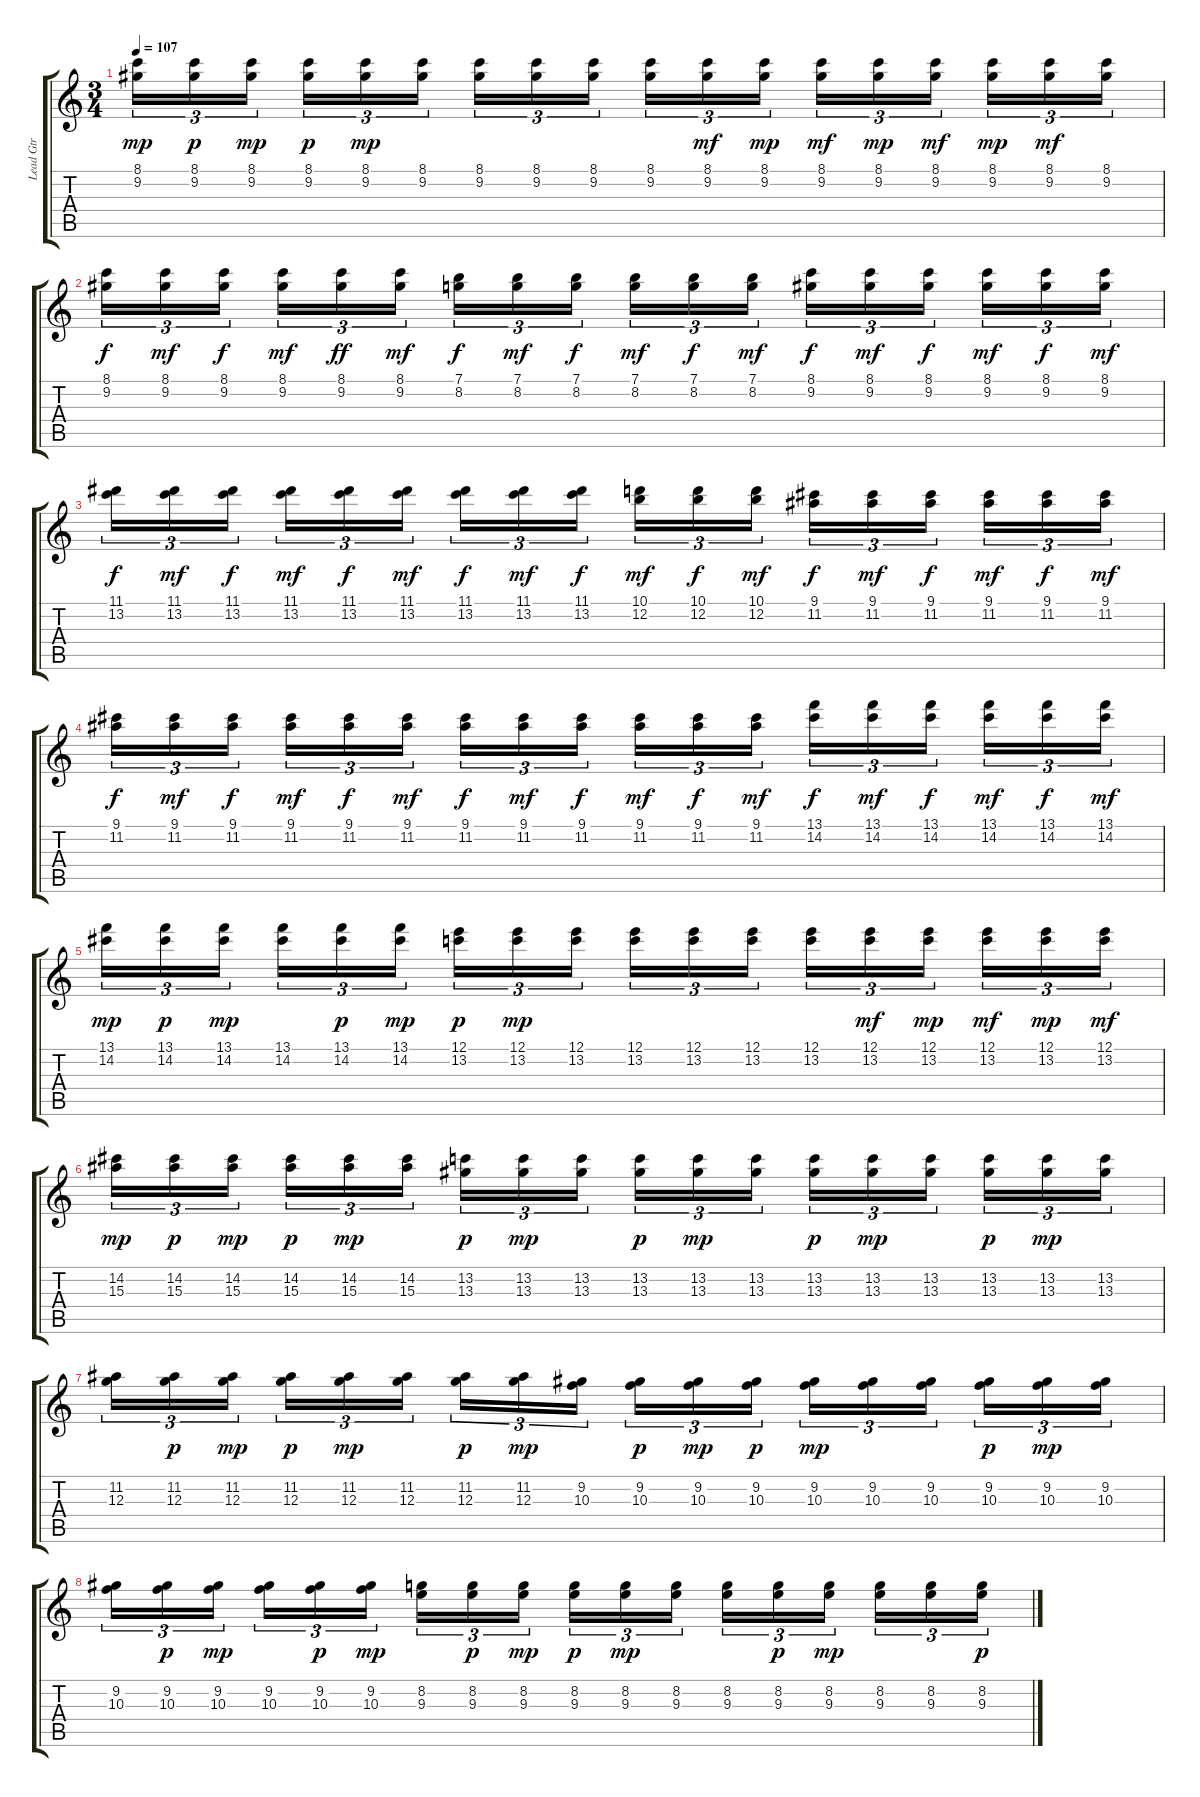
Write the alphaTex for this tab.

\track ("Lead Gtr" "Lead Gtr") {instrument overdrivenguitar}
\staff {score tabs}
\tuning (E4 B3 G3 D3 A2 E2) {hide}
\ts (3 4)
\tempo 107
\clef g2
\ks c
(8.1 9.2).16{tu (3 2) dy mp} (8.1 9.2).16{tu (3 2) dy p} (8.1 9.2).16{tu (3 2) dy mp} (8.1 9.2).16{tu (3 2) dy p} (8.1 9.2).16{tu (3 2) dy mp} (8.1 9.2).16{tu (3 2)} (8.1 9.2).16{tu (3 2)} (8.1 9.2).16{tu (3 2)} (8.1 9.2).16{tu (3 2)} (8.1 9.2).16{tu (3 2)} (8.1 9.2).16{tu (3 2) dy mf} (8.1 9.2).16{tu (3 2) dy mp} (8.1 9.2).16{tu (3 2) dy mf} (8.1 9.2).16{tu (3 2) dy mp} (8.1 9.2).16{tu (3 2) dy mf} (8.1 9.2).16{tu (3 2) dy mp} (8.1 9.2).16{tu (3 2) dy mf} (8.1 9.2).16{tu (3 2)} |
(8.1 9.2).16{tu (3 2) dy f} (8.1 9.2).16{tu (3 2) dy mf} (8.1 9.2).16{tu (3 2) dy f} (8.1 9.2).16{tu (3 2) dy mf} (8.1 9.2).16{tu (3 2) dy ff} (8.1 9.2).16{tu (3 2) dy mf} (7.1 8.2).16{tu (3 2) dy f} (7.1 8.2).16{tu (3 2) dy mf} (7.1 8.2).16{tu (3 2) dy f} (7.1 8.2).16{tu (3 2) dy mf} (7.1 8.2).16{tu (3 2) dy f} (7.1 8.2).16{tu (3 2) dy mf} (8.1 9.2).16{tu (3 2) dy f} (8.1 9.2).16{tu (3 2) dy mf} (8.1 9.2).16{tu (3 2) dy f} (8.1 9.2).16{tu (3 2) dy mf} (8.1 9.2).16{tu (3 2) dy f} (8.1 9.2).16{tu (3 2) dy mf} |
(11.1 13.2).16{tu (3 2) dy f} (11.1 13.2).16{tu (3 2) dy mf} (11.1 13.2).16{tu (3 2) dy f} (11.1 13.2).16{tu (3 2) dy mf} (11.1 13.2).16{tu (3 2) dy f} (11.1 13.2).16{tu (3 2) dy mf} (11.1 13.2).16{tu (3 2) dy f} (11.1 13.2).16{tu (3 2) dy mf} (11.1 13.2).16{tu (3 2) dy f} (10.1 12.2).16{tu (3 2) dy mf} (10.1 12.2).16{tu (3 2) dy f} (10.1 12.2).16{tu (3 2) dy mf} (9.1 11.2).16{tu (3 2) dy f} (9.1 11.2).16{tu (3 2) dy mf} (9.1 11.2).16{tu (3 2) dy f} (9.1 11.2).16{tu (3 2) dy mf} (9.1 11.2).16{tu (3 2) dy f} (9.1 11.2).16{tu (3 2) dy mf} |
(9.1 11.2).16{tu (3 2) dy f} (9.1 11.2).16{tu (3 2) dy mf} (9.1 11.2).16{tu (3 2) dy f} (9.1 11.2).16{tu (3 2) dy mf} (9.1 11.2).16{tu (3 2) dy f} (9.1 11.2).16{tu (3 2) dy mf} (9.1 11.2).16{tu (3 2) dy f} (9.1 11.2).16{tu (3 2) dy mf} (9.1 11.2).16{tu (3 2) dy f} (9.1 11.2).16{tu (3 2) dy mf} (9.1 11.2).16{tu (3 2) dy f} (9.1 11.2).16{tu (3 2) dy mf} (13.1 14.2).16{tu (3 2) dy f} (13.1 14.2).16{tu (3 2) dy mf} (13.1 14.2).16{tu (3 2) dy f} (13.1 14.2).16{tu (3 2) dy mf} (13.1 14.2).16{tu (3 2) dy f} (13.1 14.2).16{tu (3 2) dy mf} |
(13.1 14.2).16{tu (3 2) dy mp} (13.1 14.2).16{tu (3 2) dy p} (13.1 14.2).16{tu (3 2) dy mp} (13.1 14.2).16{tu (3 2)} (13.1 14.2).16{tu (3 2) dy p} (13.1 14.2).16{tu (3 2) dy mp} (12.1 13.2).16{tu (3 2) dy p} (12.1 13.2).16{tu (3 2) dy mp} (12.1 13.2).16{tu (3 2)} (12.1 13.2).16{tu (3 2)} (12.1 13.2).16{tu (3 2)} (12.1 13.2).16{tu (3 2)} (12.1 13.2).16{tu (3 2)} (12.1 13.2).16{tu (3 2) dy mf} (12.1 13.2).16{tu (3 2) dy mp} (12.1 13.2).16{tu (3 2) dy mf} (12.1 13.2).16{tu (3 2) dy mp} (12.1 13.2).16{tu (3 2) dy mf} |
(14.2 15.3).16{tu (3 2) dy mp} (14.2 15.3).16{tu (3 2) dy p} (14.2 15.3).16{tu (3 2) dy mp} (14.2 15.3).16{tu (3 2) dy p} (14.2 15.3).16{tu (3 2) dy mp} (14.2 15.3).16{tu (3 2)} (13.2 13.3).16{tu (3 2) dy p} (13.2 13.3).16{tu (3 2) dy mp} (13.2 13.3).16{tu (3 2)} (13.2 13.3).16{tu (3 2) dy p} (13.2 13.3).16{tu (3 2) dy mp} (13.2 13.3).16{tu (3 2)} (13.2 13.3).16{tu (3 2) dy p} (13.2 13.3).16{tu (3 2) dy mp} (13.2 13.3).16{tu (3 2)} (13.2 13.3).16{tu (3 2) dy p} (13.2 13.3).16{tu (3 2) dy mp} (13.2 13.3).16{tu (3 2)} |
(11.2 12.3).16{tu (3 2)} (11.2 12.3).16{tu (3 2) dy p} (11.2 12.3).16{tu (3 2) dy mp} (11.2 12.3).16{tu (3 2) dy p} (11.2 12.3).16{tu (3 2) dy mp} (11.2 12.3).16{tu (3 2)} (11.2 12.3).16{tu (3 2) dy p} (11.2 12.3).16{tu (3 2) dy mp} (9.2 10.3).16{tu (3 2)} (9.2 10.3).16{tu (3 2) dy p} (9.2 10.3).16{tu (3 2) dy mp} (9.2 10.3).16{tu (3 2) dy p} (9.2 10.3).16{tu (3 2) dy mp} (9.2 10.3).16{tu (3 2)} (9.2 10.3).16{tu (3 2)} (9.2 10.3).16{tu (3 2) dy p} (9.2 10.3).16{tu (3 2) dy mp} (9.2 10.3).16{tu (3 2)} |
(9.2 10.3).16{tu (3 2)} (9.2 10.3).16{tu (3 2) dy p} (9.2 10.3).16{tu (3 2) dy mp} (9.2 10.3).16{tu (3 2)} (9.2 10.3).16{tu (3 2) dy p} (9.2 10.3).16{tu (3 2) dy mp} (8.2 9.3).16{tu (3 2)} (8.2 9.3).16{tu (3 2) dy p} (8.2 9.3).16{tu (3 2) dy mp} (8.2 9.3).16{tu (3 2) dy p} (8.2 9.3).16{tu (3 2) dy mp} (8.2 9.3).16{tu (3 2)} (8.2 9.3).16{tu (3 2)} (8.2 9.3).16{tu (3 2) dy p} (8.2 9.3).16{tu (3 2) dy mp} (8.2 9.3).16{tu (3 2)} (8.2 9.3).16{tu (3 2)} (8.2 9.3).16{tu (3 2) dy p}
